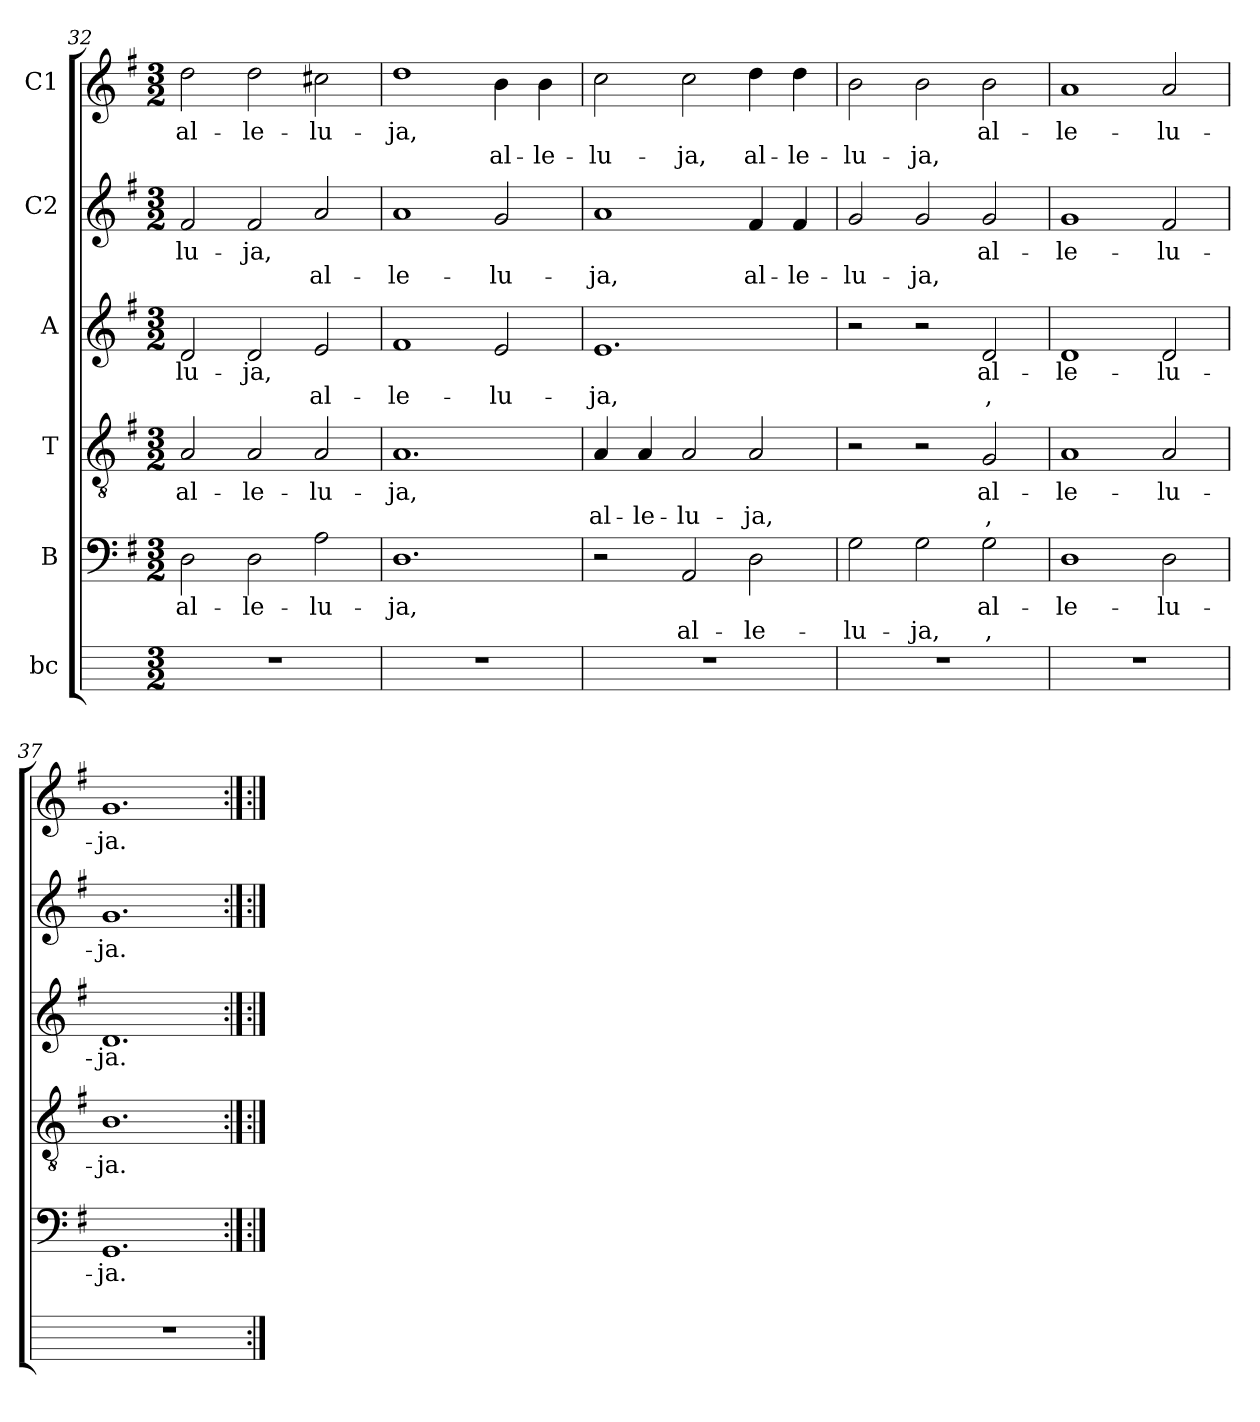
**kern	**kern	**text	**text	**kern	**text	**text	**kern	**text	**text	**kern	**text	**text	**kern	**text	**text
*part6	*part5	*part5	*part5	*part4	*part4	*part4	*part3	*part3	*part3	*part2	*part2	*part2	*part1	*part1	*part1
*staff6	*staff5	*staff5	*staff5	*staff4	*staff4	*staff4	*staff3	*staff3	*staff3	*staff2	*staff2	*staff2	*staff1	*staff1	*staff1
*I"bc	*I"B	*	*	*I"T	*	*	*I"A	*	*	*I"C2	*	*	*I"C1	*	*
*	*clefF4	*	*	*clefGv2	*	*	*clefG2	*	*	*clefG2	*	*	*clefG2	*	*
*	*k[f#]	*	*	*k[f#]	*	*	*k[f#]	*	*	*k[f#]	*	*	*k[f#]	*	*
*	*G:	*	*	*G:	*	*	*G:	*	*	*G:	*	*	*G:	*	*
*M3/2	*M3/2	*	*	*M3/2	*	*	*M3/2	*	*	*M3/2	*	*	*M3/2	*	*
=32	=32	=32	=32	=32	=32	=32	=32	=32	=32	=32	=32	=32	=32	=32	=32
!	!	!LO:LY:b	!	!	!LO:LY:b	!	!	!LO:LY:b	!	!	!LO:LY:b	!	!	!LO:LY:b	!
1.r	2D	al-	.	2A	al-	.	2d	-lu-	.	2f#	-lu-	.	2dd	al-	.
!	!	!LO:LY:b	!	!	!LO:LY:b	!	!	!LO:LY:b	!	!	!LO:LY:b	!	!	!LO:LY:b	!
.	2D	-le-	.	2A	-le-	.	2d	-ja,	.	2f#	-ja,	.	2dd	-le-	.
!	!	!LO:LY:b	!	!	!LO:LY:b	!	!	!	!LO:LY:b	!	!	!LO:LY:b	!	!LO:LY:b	!
.	2A	-lu-	.	2A	-lu-	.	2e	.	al-	2a	.	al-	2cc#X	-lu-	.
=33	=33	=33	=33	=33	=33	=33	=33	=33	=33	=33	=33	=33	=33	=33	=33
!	!	!LO:LY:b	!	!	!LO:LY:b	!	!	!	!LO:LY:b	!	!	!LO:LY:b	!	!LO:LY:b	!
1.r	1.D	-ja,	.	1.A	-ja,	.	1f#	.	-le-	1a	.	-le-	1dd	-ja,	.
!	!	!	!	!	!	!	!	!	!LO:LY:b	!	!	!LO:LY:b	!	!	!LO:LY:b
.	.	.	.	.	.	.	2e	.	-lu-	2g	.	-lu-	4b	.	al-
!	!	!	!	!	!	!	!	!	!	!	!	!	!	!	!LO:LY:b
.	.	.	.	.	.	.	.	.	.	.	.	.	4b	.	-le-
=34	=34	=34	=34	=34	=34	=34	=34	=34	=34	=34	=34	=34	=34	=34	=34
!	!	!	!	!	!	!LO:LY:b	!	!	!LO:LY:b	!	!	!LO:LY:b	!	!	!LO:LY:b
1.r	2r	.	.	4A	.	al-	1.e	.	-ja,	1a	.	-ja,	2cc	.	-lu-
!	!	!	!	!	!	!LO:LY:b	!	!	!	!	!	!	!	!	!
.	.	.	.	4A	.	-le-	.	.	.	.	.	.	.	.	.
!	!	!	!LO:LY:b	!	!	!LO:LY:b	!	!	!	!	!	!	!	!	!LO:LY:b
.	2AA	.	al-	2A	.	-lu-	.	.	.	.	.	.	2cc	.	-ja,
!	!	!	!LO:LY:b	!	!	!LO:LY:b	!	!	!	!	!	!LO:LY:b	!	!	!LO:LY:b
.	2D	.	-le-	2A	.	-ja,	.	.	.	4f#	.	al-	4dd	.	al-
!	!	!	!	!	!	!	!	!	!	!	!	!LO:LY:b	!	!	!LO:LY:b
.	.	.	.	.	.	.	.	.	.	4f#	.	-le-	4dd	.	-le-
=35	=35	=35	=35	=35	=35	=35	=35	=35	=35	=35	=35	=35	=35	=35	=35
!	!	!	!LO:LY:b	!	!	!	!	!	!	!	!	!LO:LY:b	!	!	!LO:LY:b
1.r	2G	.	-lu-	2r	.	.	2r	.	.	2g	.	-lu-	2b	.	-lu-
!	!	!	!LO:LY:b	!	!	!	!	!	!	!	!	!LO:LY:b	!	!	!LO:LY:b
.	2G	.	-ja,	2r	.	.	2r	.	.	2g	.	-ja,	2b	.	-ja,
!	!	!LO:LY:b	!LO:LY:b	!	!LO:LY:b	!LO:LY:b	!	!LO:LY:b	!LO:LY:b	!	!LO:LY:b	!	!	!LO:LY:b	!
.	2G	al-	-,	2G	al-	-,	2d	al-	-,	2g	al-	.	2b	al-	.
=36	=36	=36	=36	=36	=36	=36	=36	=36	=36	=36	=36	=36	=36	=36	=36
!	!	!LO:LY:b	!	!	!LO:LY:b	!	!	!LO:LY:b	!	!	!LO:LY:b	!	!	!LO:LY:b	!
1.r	1D	le-	.	1A	le-	.	1d	le-	.	1g	-le-	.	1a	-le-	.
!	!	!LO:LY:b	!	!	!LO:LY:b	!	!	!LO:LY:b	!	!	!LO:LY:b	!	!	!LO:LY:b	!
.	2D	-lu-	.	2A	-lu-	.	2d	-lu-	.	2f#	-lu-	.	2a	-lu-	.
=37	=37	=37	=37	=37	=37	=37	=37	=37	=37	=37	=37	=37	=37	=37	=37
!	!	!LO:LY:b	!	!	!LO:LY:b	!	!	!LO:LY:b	!	!	!LO:LY:b	!	!	!LO:LY:b	!
1.r	1.GG	-ja.	.	1.B	-ja.	.	1.d	-ja.	.	1.g	-ja.	.	1.g	-ja.	.
=	=:|!	=:|!	=:|!	=:|!	=:|!	=:|!	=:|!	=:|!	=:|!	=:|!	=:|!	=:|!	=:|!	=:|!	=:|!
*-	*-	*-	*-	*-	*-	*-	*-	*-	*-	*-	*-	*-	*-	*-	*-
